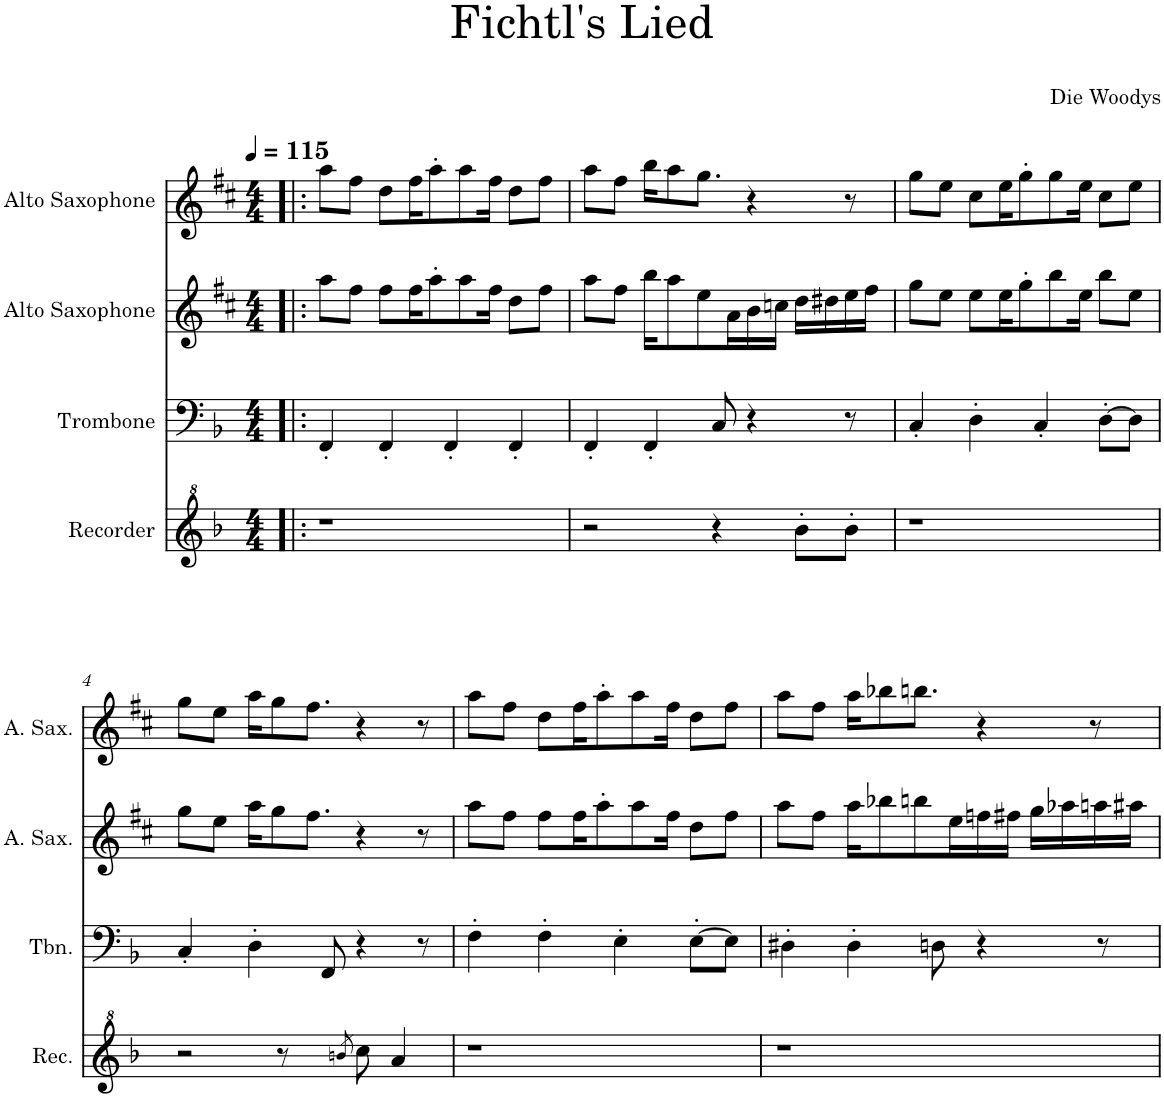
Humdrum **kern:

**kern	**kern	**kern	**kern
*part4	*part3	*part2	*part1
*staff4	*staff3	*staff2	*staff1
*I"Recorder	*I"Trombone	*I"Alto Saxophone	*I"Alto Saxophone
*I'Rec.	*I'Tbn.	*I'A. Sax.	*I'A. Sax.
*clefG^2	*clefF4	*clefG2	*clefG2
*	*	*Trd5c9	*Trd5c9
*k[b-]	*k[b-]	*k[f#c#]	*k[f#c#]
*M4/4	*M4/4	*M4/4	*M4/4
*MM115	*MM115	*MM115	*MM115
=1!|:	=1!|:	=1!|:	=1!|:
1r	4FF'/	8aa\L	8aa\L
.	.	8ff#\J	8ff#\J
.	4FF'/	8ff#\L	8dd\L
.	.	16ff#\K	16ff#\K
.	.	8aa'\	8aa'\
.	4FF'/	.	.
.	.	8aa\	8aa\
.	.	16ff#\Jk	16ff#\Jk
.	4FF'/	8dd\L	8dd\L
.	.	8ff#\J	8ff#\J
=2	=2	=2	=2
2r	4FF'/	8aa\L	8aa\L
.	.	8ff#\J	8ff#\J
.	4FF'/	16bb\KL	16bb\KL
.	.	8aa\	8aa\
.	.	8ee\	8.gg\J
4r	8C/	.	.
.	.	16a\L	.
.	4r	16b\	4r
.	.	16ccn\JJ	.
8bb-'\L	.	16dd\LL	.
.	.	16dd#X\	.
8bb-'\J	8r	16ee\	8r
.	.	16ff#\JJ	.
=3	=3	=3	=3
1r	4C'/	8gg\L	8gg\L
.	.	8ee\J	8ee\J
.	4D'\	8ee\L	8cc#\L
.	.	16ee\K	16ee\K
.	.	8gg'\	8gg'\
.	4C'/	.	.
.	.	8bb\	8gg\
.	.	16ee\Jk	16ee\Jk
.	[8D'\L	8bb\L	8cc#\L
.	8D\J]	8ee\J	8ee\J
!!LO:LB:g=z
=4	=4	=4	=4
2r	4C'/	8gg\L	8gg\L
.	.	8ee\J	8ee\J
.	4D'\	16aa\KL	16aa\KL
.	.	8gg\	8gg\
.	.	8.ff#\J	8.ff#\J
8r	8FF/	.	.
8qbbn/	.	.	.
8ccc\	4r	4r	4r
4aa/	.	.	.
.	8r	8r	8r
=5	=5	=5	=5
1r	4F'\	8aa\L	8aa\L
.	.	8ff#\J	8ff#\J
.	4F'\	8ff#\L	8dd\L
.	.	16ff#\K	16ff#\K
.	.	8aa'\	8aa'\
.	4E'\	.	.
.	.	8aa\	8aa\
.	.	16ff#\Jk	16ff#\Jk
.	[8E'\L	8dd\L	8dd\L
.	8E\J]	8ff#\J	8ff#\J
=6	=6	=6	=6
1r	4D#X'\	8aa\L	8aa\L
.	.	8ff#\J	8ff#\J
.	4D#'\	16aa\KL	16aa\KL
.	.	8bb-X\	8bb-X\
.	.	8bbn\	8.bbn\J
.	8Dn\	.	.
.	.	16ee\L	.
.	4r	16ffn\	4r
.	.	16ff#X\JJ	.
.	.	16gg\LL	.
.	.	16aa-X\	.
.	8r	16aan\	8r
.	.	16aa#X\JJ	.
=	=	=	=
*-	*-	*-	*-
